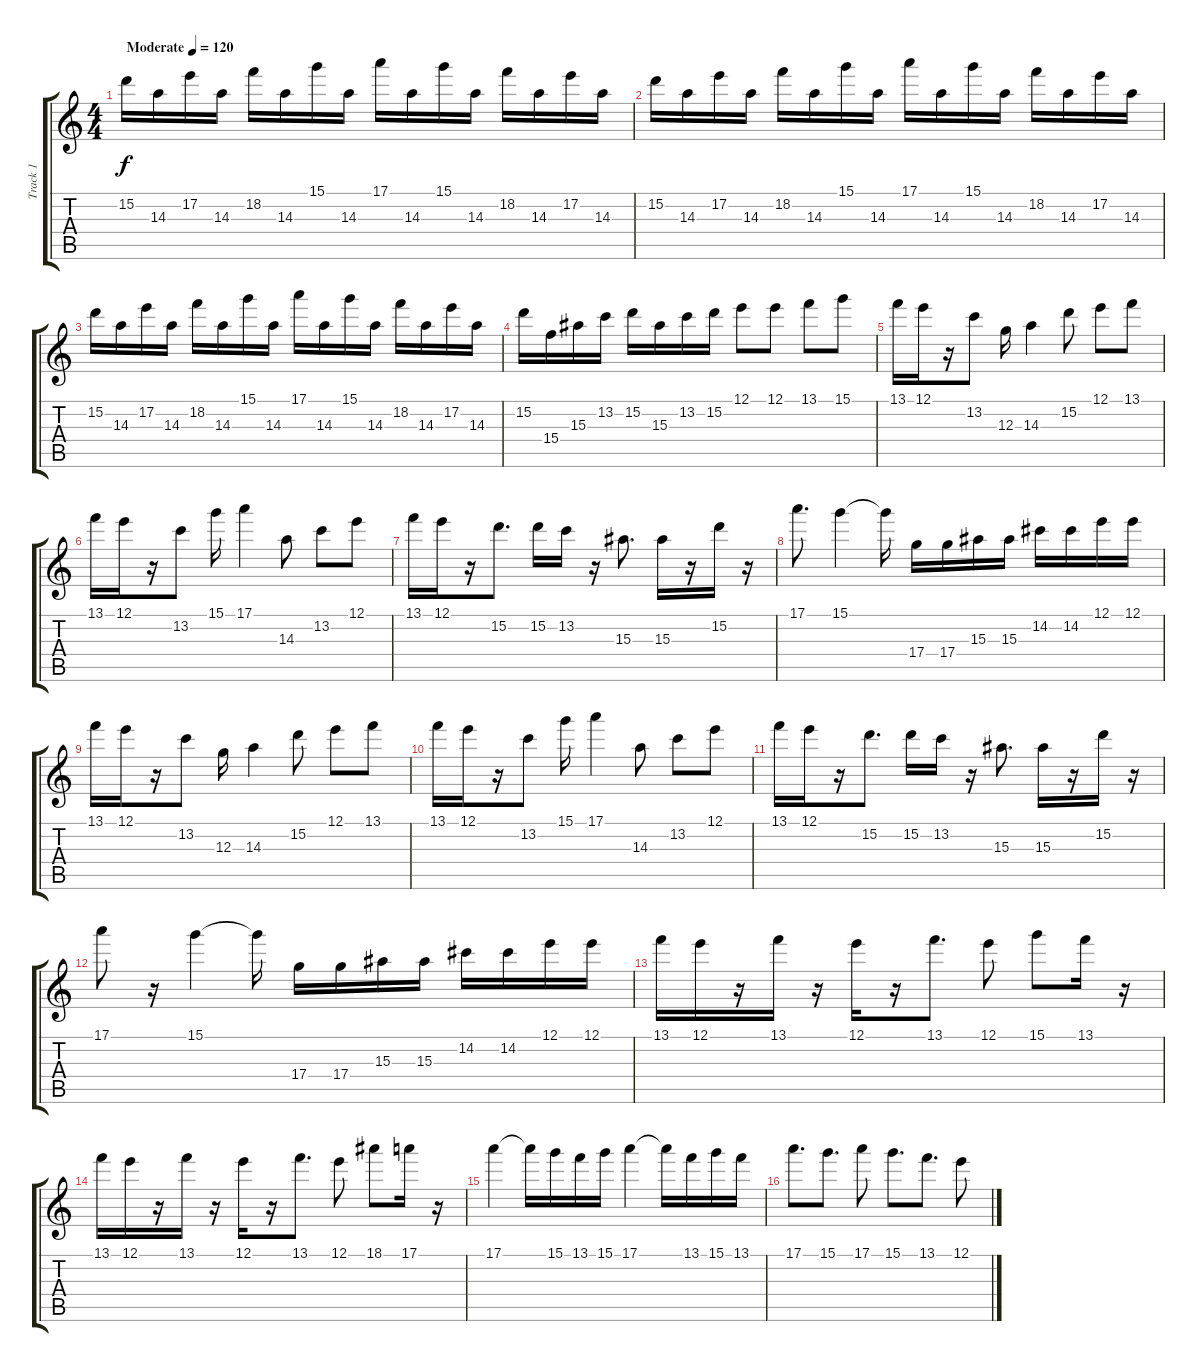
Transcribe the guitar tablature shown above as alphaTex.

\track ("Track 1" "Track 1") {instrument electricguitarjazz}
\staff {score tabs}
\tuning (E4 B3 G3 D3 A2 E2) {hide}
\ts (4 4)
\tempo (120 "Moderate")
\clef g2
\ks c
15.2.16{dy f instrument electricguitarjazz} 14.3.16 17.2.16 14.3.16 18.2.16 14.3.16 15.1.16 14.3.16 17.1.16 14.3.16 15.1.16 14.3.16 18.2.16 14.3.16 17.2.16 14.3.16 |
15.2.16 14.3.16 17.2.16 14.3.16 18.2.16 14.3.16 15.1.16 14.3.16 17.1.16 14.3.16 15.1.16 14.3.16 18.2.16 14.3.16 17.2.16 14.3.16 |
15.2.16 14.3.16 17.2.16 14.3.16 18.2.16 14.3.16 15.1.16 14.3.16 17.1.16 14.3.16 15.1.16 14.3.16 18.2.16 14.3.16 17.2.16 14.3.16 |
15.2.16 15.4.16 15.3.16 13.2.16 15.2.16 15.3.16 13.2.16 15.2.16 12.1.8 12.1.8 13.1.8 15.1.8 |
13.1.16 12.1.16 r.16 13.2.8 12.3.16 14.3.4 15.2.8 12.1.8 13.1.8 |
13.1.16 12.1.16 r.16 13.2.8 15.1.16 17.1.4 14.3.8 13.2.8 12.1.8 |
13.1.16 12.1.16 r.16 15.2.8{d} 15.2.16 13.2.16 r.16 15.3.8{d} 15.3.16 r.16 15.2.16 r.16 |
17.1.8{d} 15.1.4 15.1{t}.16 17.4.16 17.4.16 15.3.16 15.3.16 14.2.16 14.2.16 12.1.16 12.1.16 |
13.1.16 12.1.16 r.16 13.2.8 12.3.16 14.3.4 15.2.8 12.1.8 13.1.8 |
13.1.16 12.1.16 r.16 13.2.8 15.1.16 17.1.4 14.3.8 13.2.8 12.1.8 |
13.1.16 12.1.16 r.16 15.2.8{d} 15.2.16 13.2.16 r.16 15.3.8{d} 15.3.16 r.16 15.2.16 r.16 |
17.1.8 r.16 15.1.4 15.1{t}.16 17.4.16 17.4.16 15.3.16 15.3.16 14.2.16 14.2.16 12.1.16 12.1.16 |
13.1.16{instrument overdrivenguitar} 12.1.16 r.16 13.1.16 r.16 12.1.16 r.16 13.1.8{d} 12.1.8 15.1.8 13.1.16 r.16 |
13.1.16 12.1.16 r.16 13.1.16 r.16 12.1.16 r.16 13.1.8{d} 12.1.8 18.1.8 17.1.16 r.16 |
17.1.4 17.1{t}.16 15.1.16 13.1.16 15.1.16 17.1.4 17.1{t}.16 13.1.16 15.1.16 13.1.16 |
17.1.8{d} 15.1.8{d} 17.1.8 15.1.8{d} 13.1.8{d} 12.1.8
